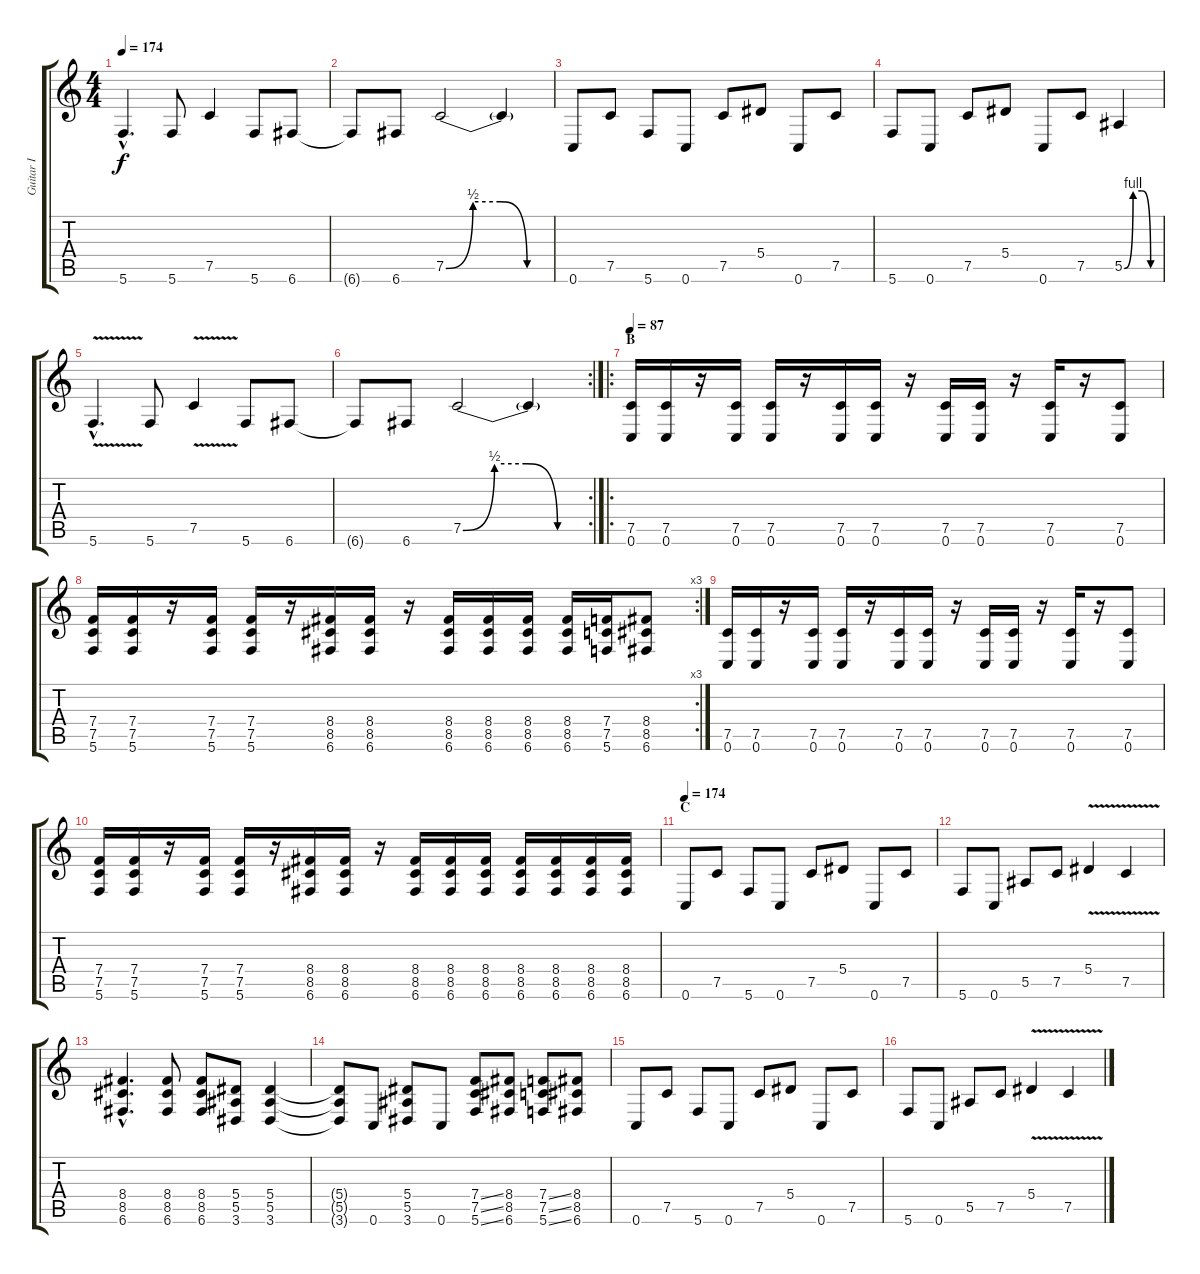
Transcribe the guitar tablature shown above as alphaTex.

\track ("Guitar I" "Guitar I") {instrument electricguitarjazz}
\staff {score tabs}
\tuning (C4 G3 Eb3 Bb2 F2 C2) {hide}
\ts (4 4)
\tempo 174
\clef g2
\ks c
5.6{hac}.4{d dy f} 5.6.8 7.5.4 5.6.8 6.6.8 |
6.6{t}.8 6.6.8 7.5{be (custom 0 0 15 2 30 2 45 0 60 0)}.2 7.5{t}.4 |
0.6.8 7.5.8 5.6.8 0.6.8 7.5.8 5.4.8 0.6.8 7.5.8 |
5.6.8 0.6.8 7.5.8 5.4.8 0.6.8 7.5.8 5.5{be (custom 0 0 15 4 30 4 45 0 60 0)}.4 |
5.6{v hac}.4{d} 5.6.8 7.5{v}.4 5.6.8 6.6.8 |
\rc 2
6.6{t}.8 6.6.8 7.5{be (custom 0 0 15 2 30 2 45 0 60 0)}.2 7.5{t}.4 |
\ro
\section ("" "B")
\tempo 87
(7.5 0.6).16 (7.5 0.6).16 r.16 (7.5 0.6).16 (7.5 0.6).16 r.16 (7.5 0.6).16 (7.5 0.6).16 r.16 (7.5 0.6).16 (7.5 0.6).16 r.16 (7.5 0.6).16 r.16 (7.5 0.6).8 |
\rc 3
(7.4 7.5 5.6).16 (7.4 7.5 5.6).16 r.16 (7.4 7.5 5.6).16 (7.4 7.5 5.6).16 r.16 (8.4 8.5 6.6).16 (8.4 8.5 6.6).16 r.16 (8.4 8.5 6.6).16 (8.4 8.5 6.6).16 (8.4 8.5 6.6).16 (8.4 8.5 6.6).16 (7.4 7.5 5.6).16 (8.4 8.5 6.6).8 |
(7.5 0.6).16 (7.5 0.6).16 r.16 (7.5 0.6).16 (7.5 0.6).16 r.16 (7.5 0.6).16 (7.5 0.6).16 r.16 (7.5 0.6).16 (7.5 0.6).16 r.16 (7.5 0.6).16 r.16 (7.5 0.6).8 |
(7.4 7.5 5.6).16 (7.4 7.5 5.6).16 r.16 (7.4 7.5 5.6).16 (7.4 7.5 5.6).16 r.16 (8.4 8.5 6.6).16 (8.4 8.5 6.6).16 r.16 (8.4 8.5 6.6).16 (8.4 8.5 6.6).16 (8.4 8.5 6.6).16 (8.4 8.5 6.6).16 (8.4 8.5 6.6).16 (8.4 8.5 6.6).16 (8.4 8.5 6.6).16 |
\section ("" "C")
\tempo 174
0.6.8 7.5.8 5.6.8 0.6.8 7.5.8 5.4.8 0.6.8 7.5.8 |
5.6.8 0.6.8 5.5.8 7.5.8 5.4{v}.4 7.5{v}.4 |
(8.4{hac} 8.5{hac} 6.6{hac}).4{d} (8.4 8.5 6.6).8 (8.4 8.5 6.6).8 (5.4 5.5 3.6).8 (5.4 5.5 3.6).4 |
(5.4{t} 5.5{t} 3.6{t}).8 0.6.8 (5.4 5.5 3.6).8 0.6.8 (7.4{ss} 7.5{ss} 5.6{ss}).8 (8.4 8.5 6.6).8 (7.4{ss} 7.5{ss} 5.6{ss}).8 (8.4 8.5 6.6).8 |
0.6.8 7.5.8 5.6.8 0.6.8 7.5.8 5.4.8 0.6.8 7.5.8 |
5.6.8 0.6.8 5.5.8 7.5.8 5.4{v}.4 7.5{v}.4
